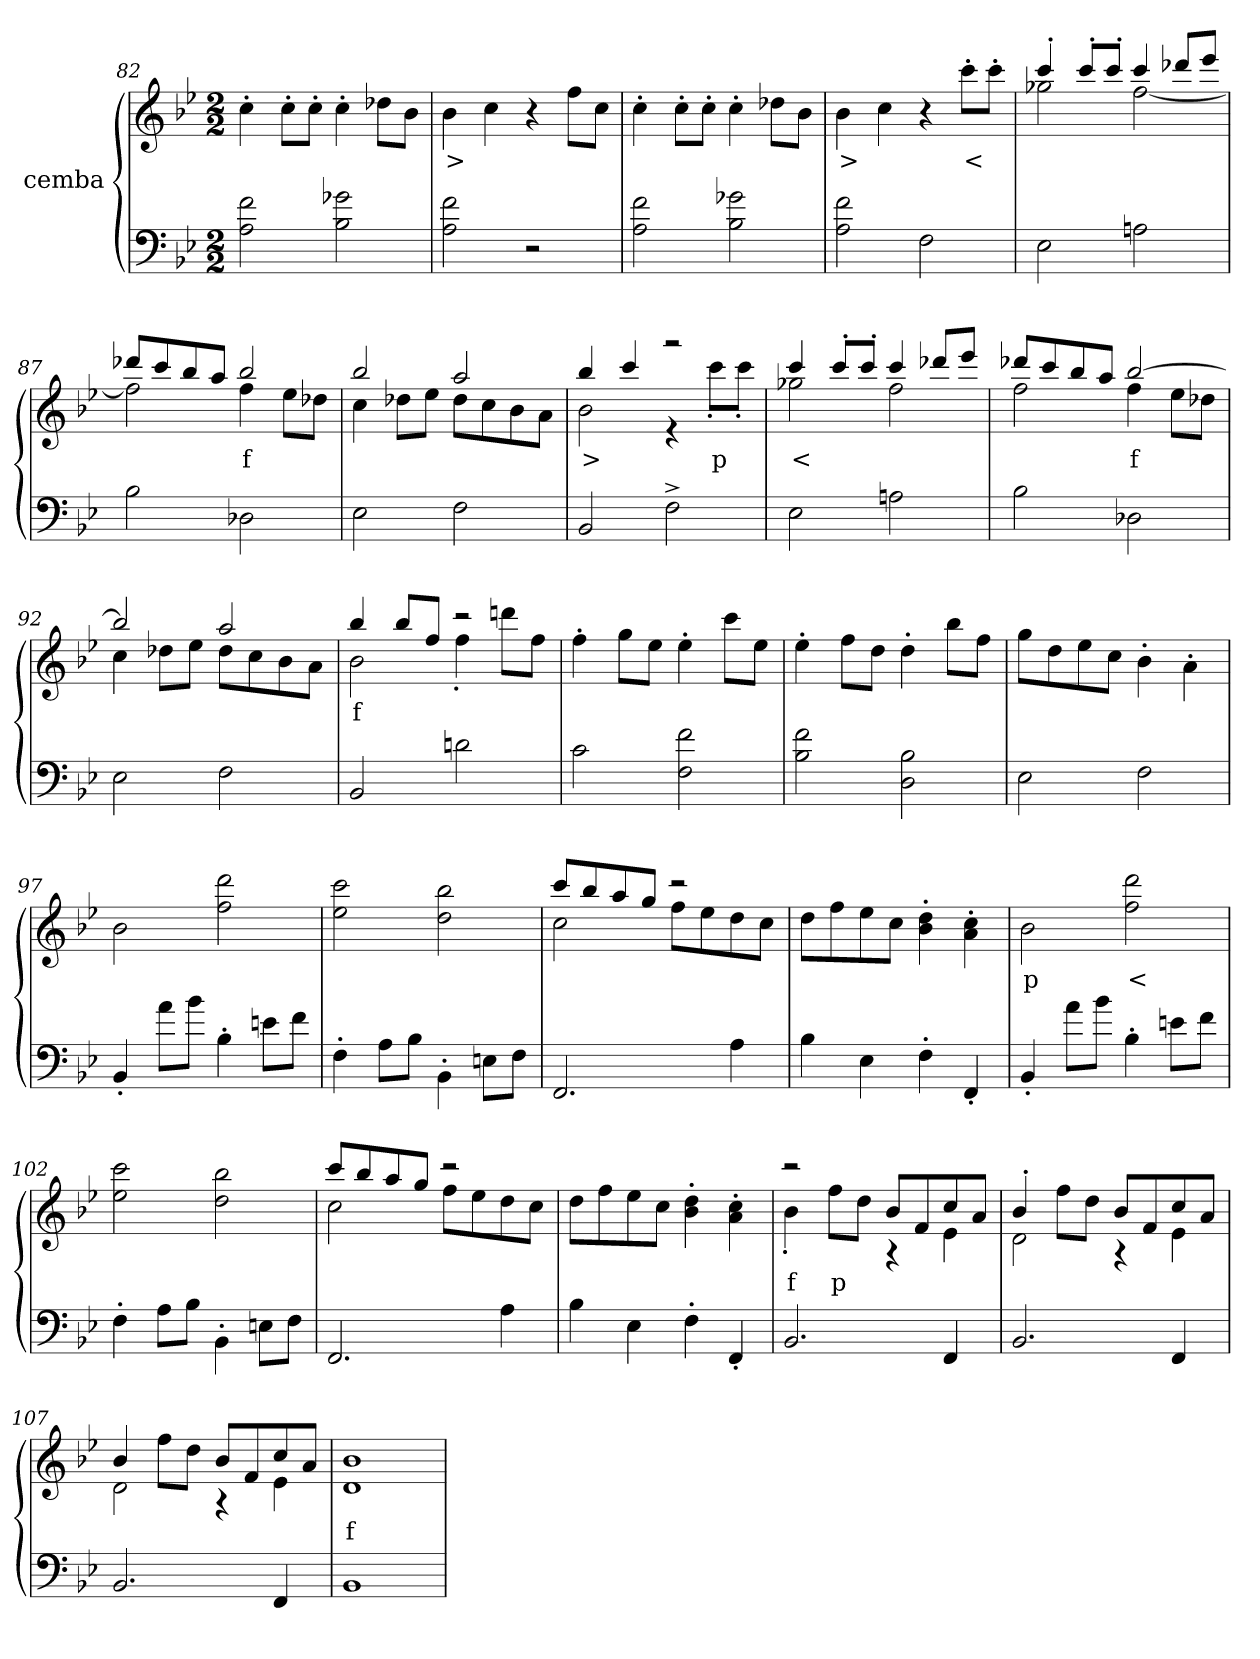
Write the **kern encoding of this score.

**kern	**kern	**text
*part2	*part1	*part1
*staff2	*staff1	*staff1
*I"cemba	*I"cemba	*
*clefF4	*clefG2	*
*k[b-e-]	*k[b-e-]	*
*M2/2	*M2/2	*
=82	=82	=82
2A\ 2f\	4cc'>\	.
.	8cc'>\L	.
.	8cc'>\J	.
2B-\ 2g-X\	4cc'>\	.
.	8dd-X\L	.
.	8b-\J	.
=83	=83	=83
2A\ 2f\	4b-\	>
.	4cc\	.
2r	4r	.
.	8ff\L	.
.	8cc\J	.
=84	=84	=84
2A\ 2f\	4cc'>\	.
.	8cc'>\L	.
.	8cc'>\J	.
2B-\ 2g-X\	4cc'>\	.
.	8dd-X\L	.
.	8b-\J	.
=85	=85	=85
2A\ 2f\	4b-\	>
.	4cc\	.
2F\	4r	.
.	8ccc'>\L	<
.	8ccc'>\J	.
=86	=86	=86
*	*^	*
2E-\	4ccc'>/	2gg-X\	.
.	8ccc'>/L	.	.
.	8ccc'>/J	.	.
2An\	4ccc/	[2ff\	.
.	8ddd-X/L	.	.
.	8eee-/J	.	.
=87	=87	=87	=87
2B-\	8ddd-X/L	2ff\]	.
.	8ccc/	.	.
.	8bb-/	.	.
.	8aa/J	.	.
2D-X\	2bb-/	4ff\	f
.	.	8ee-\L	.
.	.	8dd-\J	.
=88	=88	=88	=88
2E-\	2bb-/	4cc\	.
.	.	8dd-X\L	.
.	.	8ee-\J	.
2F\	2aa/	8dd-\L	.
.	.	8cc\	.
.	.	8b-\	.
.	.	8a\J	.
=89	=89	=89	=89
2BB-/	4bb-/	2b-\	>
.	4ccc/	.	.
2F^>\	2r	4r	.
.	.	8ccc'>\L	p
.	.	8ccc'>\J	.
=90	=90	=90	=90
2E-\	4ccc/	2gg-X\	<
.	8ccc'>/L	.	.
.	8ccc'>/J	.	.
2An\	4ccc/	2ff\	.
.	8ddd-X/L	.	.
.	8eee-/J	.	.
=91	=91	=91	=91
2B-\	8ddd-X/L	2ff\	.
.	8ccc/	.	.
.	8bb-/	.	.
.	8aa/J	.	.
2D-X\	[2bb-/	4ff\	f
.	.	8ee-\L	.
.	.	8dd-\J	.
=92	=92	=92	=92
2E-\	2bb-/]	4cc\	.
.	.	8dd-X\L	.
.	.	8ee-\J	.
2F\	2aa/	8dd-\L	.
.	.	8cc\	.
.	.	8b-\	.
.	.	8a\J	.
=93	=93	=93	=93
2BB-/	4bb-/	2b-\	f
.	8bb-/L	.	.
.	8ff/J	.	.
2dn\	2r	4ff'>\	.
.	.	8dddn\L	.
.	.	8ff\J	.
*	*v	*v	*
=94	=94	=94
2c\	4ff'>\	.
.	8gg\L	.
.	8ee-\J	.
2F\ 2f\	4ee-'>\	.
.	8ccc\L	.
.	8ee-\J	.
=95	=95	=95
2B-\ 2f\	4ee-'>\	.
.	8ff\L	.
.	8dd\J	.
2D\ 2B-\	4dd'>\	.
.	8bb-\L	.
.	8ff\J	.
=96	=96	=96
2E-\	8gg\L	.
.	8dd\	.
.	8ee-\	.
.	8cc\J	.
2F\	4b-'>\	.
.	4a'>\	.
=97	=97	=97
4BB-'>/	2b-\	.
8a\L	.	.
8b-\J	.	.
4B-'>\	2ff\ 2ddd\	.
8en\L	.	.
8f\J	.	.
=98	=98	=98
4F'>\	2ee-\ 2ccc\	.
8A\L	.	.
8B-\J	.	.
4BB-'>\	2dd\ 2bb-\	.
8En\L	.	.
8F\J	.	.
=99	=99	=99
*	*^	*
2.FF/	8ccc/L	2cc\	.
.	8bb-/	.	.
.	8aa/	.	.
.	8gg/J	.	.
.	2r	8ff\L	.
.	.	8ee-\	.
4A\	.	8dd\	.
.	.	8cc\J	.
*	*v	*v	*
=100	=100	=100
4B-\	8dd\L	.
.	8ff\	.
4E-\	8ee-\	.
.	8cc\J	.
4F'>\	4b-\'> 4dd\'>	.
4FF'>/	4a\'> 4cc\'>	.
=101	=101	=101
4BB-'>/	2b-\	p
8a\L	.	.
8b-\J	.	.
4B-'>\	2ff\ 2ddd\	<
8en\L	.	.
8f\J	.	.
=102	=102	=102
4F'>\	2ee-\ 2ccc\	.
8A\L	.	.
8B-\J	.	.
4BB-'>\	2dd\ 2bb-\	.
8En\L	.	.
8F\J	.	.
=103	=103	=103
*	*^	*
2.FF/	8ccc/L	2cc\	.
.	8bb-/	.	.
.	8aa/	.	.
.	8gg/J	.	.
.	2r	8ff\L	.
.	.	8ee-\	.
4A\	.	8dd\	.
.	.	8cc\J	.
*	*v	*v	*
=104	=104	=104
4B-\	8dd\L	.
.	8ff\	.
4E-\	8ee-\	.
.	8cc\J	.
4F'>\	4b-\'> 4dd\'>	.
4FF'>/	4a\'> 4cc\'>	.
=105	=105	=105
*	*^	*
2.BB-/	2r	4b-'>\	f
.	.	8ff\L	p
.	.	8dd\J	.
.	8b-/L	4r	.
.	8f/	.	.
4FF/	8cc/	4e-\	.
.	8a/J	.	.
=106	=106	=106	=106
2.BB-/	4b-'>/	2d\	.
.	8ff\L	.	.
.	8dd\J	.	.
.	8b-/L	4r	.
.	8f/	.	.
4FF/	8cc/	4e-\	.
.	8a/J	.	.
=107	=107	=107	=107
2.BB-/	4b-/	2d\	.
.	8ff\L	.	.
.	8dd\J	.	.
.	8b-/L	4r	.
.	8f/	.	.
4FF/	8cc/	4e-\	.
.	8a/J	.	.
*	*v	*v	*
=108	=108	=108
1BB-	1d 1b-	f
=	=	=
*-	*-	*-
